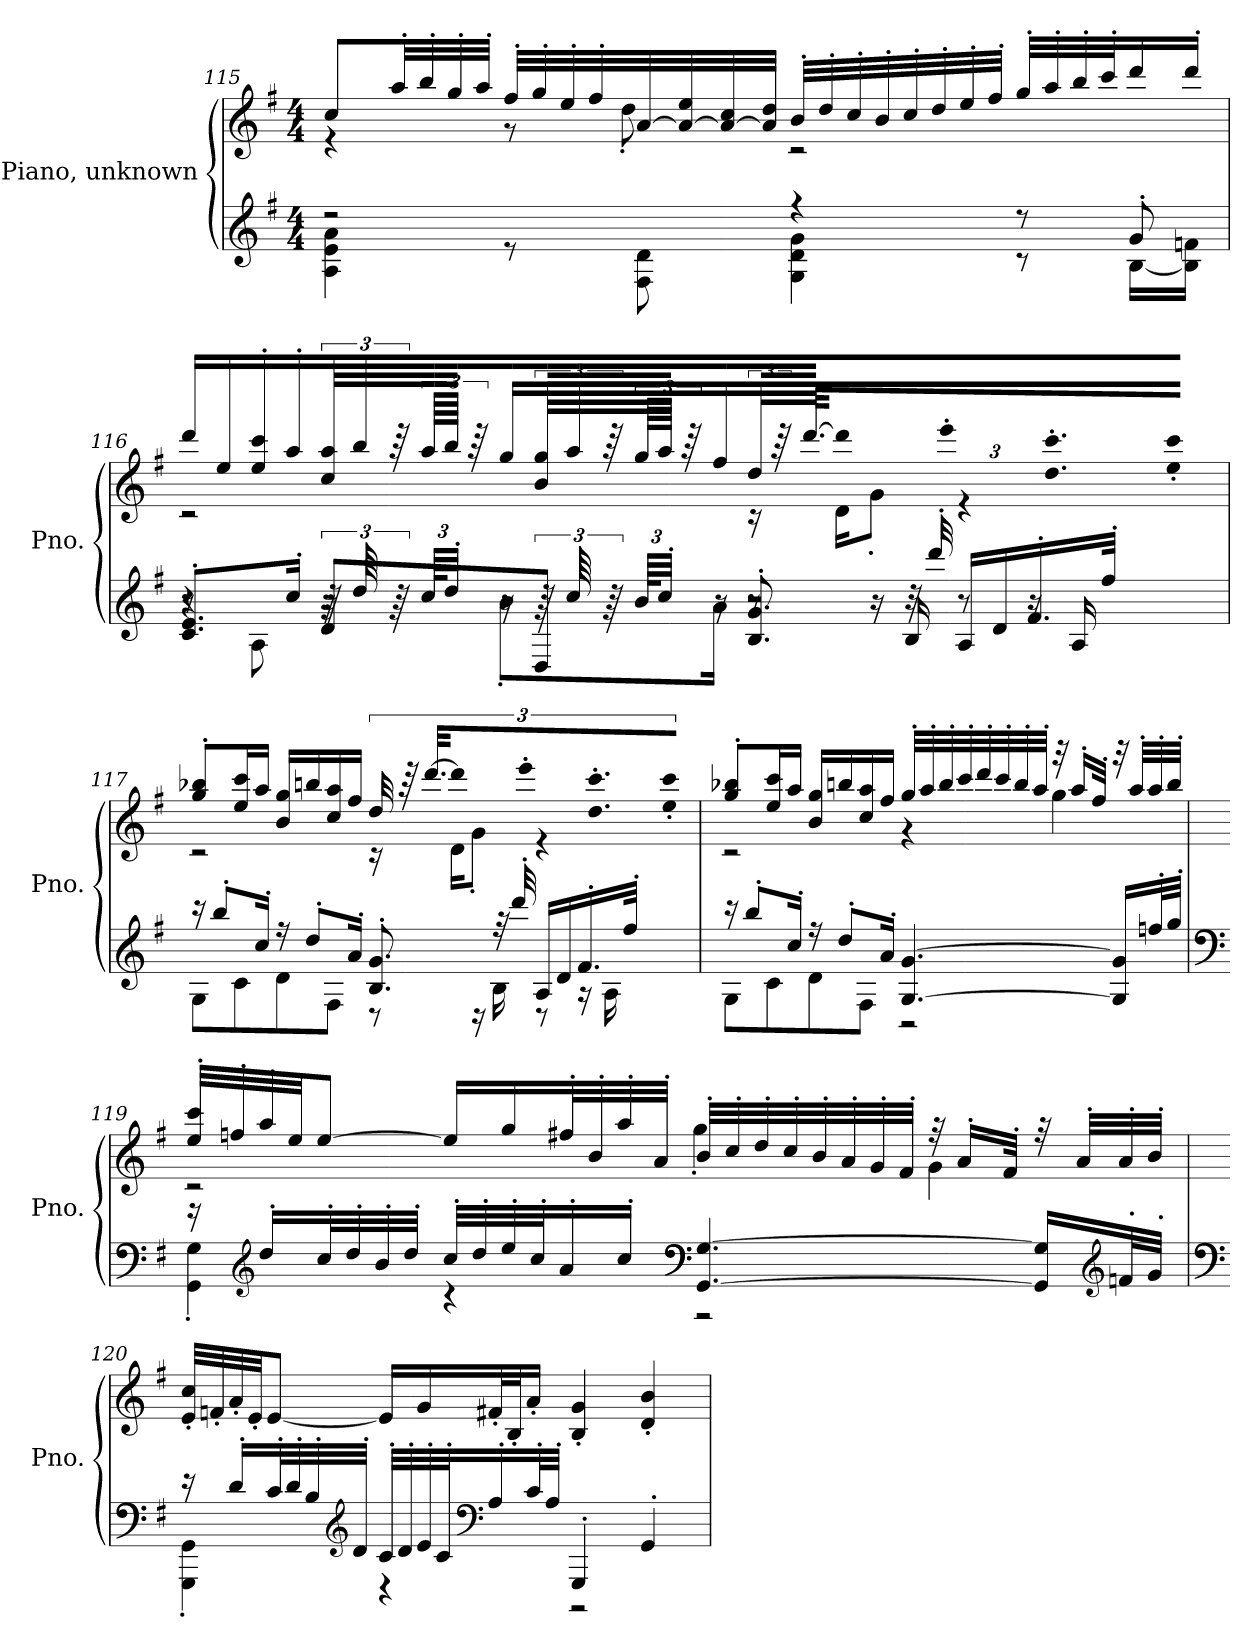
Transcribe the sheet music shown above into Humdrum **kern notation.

**kern	**kern
*part1	*part1
*staff2	*staff1
*I"Piano, unknown	*
*I'Pno.	*
!!LO:LB:g=z
*clefG2	*clefG2
*k[f#]	*k[f#]
*M4/4	*M4/4
=115	=115
*^	*^
2r	4A\ 4e\ 4a\	8cc/L	4r
.	.	32aa'/LL	.
.	.	32bb'/	.
.	.	32gg'/	.
.	.	32aa'/JJJ	.
.	8r	32ff#'/LLL	8r
.	.	32gg'/	.
.	.	32ee'/	.
.	.	32ff#'/	.
.	8F#\ 8d\	[32a/	8dd'\
.	.	32a/_ 32ee/	.
.	.	32a/_ 32cc/	.
.	.	32a/] 32dd/JJJ	.
4r	4G\ 4d\ 4g\	32b'/LLL	2r
.	.	32dd'/	.
.	.	32cc'/	.
.	.	32b'/	.
.	.	32cc'/	.
.	.	32dd'/	.
.	.	32ee'/	.
.	.	32ff#'/JJJ	.
8r	8r	32gg'/LLL	.
.	.	32aa'/	.
.	.	32bb'/	.
.	.	32ccc'/J	.
8g'/	[16B\LL	16ddd/	.
.	16B\] 16fn\JJ	16ddd'/JJ	.
!!LO:LB:g=z	!!
=116	=116	=116	=116
*	*^	*	*
8.c/' 8.e/'L	8r	4r	16ddd/LL	2r
.	.	.	16ee/	.
.	8A\	.	16ee/' 16ccc/'	.
16cc'/Jk	.	.	16aa'/	.
96r	16r	8d/L	96cc/ 96aa/LL	.
96dd/	.	.	96bb/JJJJ	.
96r	.	.	96r	.
96cc/KLLL	.	.	96aa/LLLL	.
48dd'/JJJ	.	.	96bb/JJJJ	.
.	.	.	96r	.
16r	8b'\L	.	16gg/LL	.
96r	.	8D/J	96b/ 96gg/LL	.
96cc/	.	.	96aa/JJJJ	.
96r	.	.	96r	.
96b/KLLL	.	.	96gg/LLLL	.
48cc'/JJJ	.	.	96aa/JJJJ	.
.	.	.	96r	.
16r	16a\Jk	.	16ff#/	.
8.B/' 8.g/'	2r	8r	48dd/	16r
.	.	.	96r	.
.	.	.	[48.ddd/KKL	.
.	.	.	8ddd/]	16d\KL
.	.	16r	.	8g'\J
32r	.	16B/	16eee'/K	.
32ddd'/	.	.	.	.
16A/LL	.	8r	8.dd/' 8.ccc/'	4r
16d/	.	.	.	.
16.f#'/	.	16r	.	.
.	.	16A/	16ee/' 16ccc/'Jk	.
32ff#'/JJk	.	.	.	.
*	*v	*v	*	*
!!LO:PB:g=z	!!
=117	=117	=117	=117
16r	8G\L	8gg/' 8bb-X/'L	2r
8bb'/L	.	.	.
.	8c\	16ee/ 16ccc/L	.
16cc'/Jk	.	16aa/JJ	.
16r	8d\	16b/ 16gg/LL	.
8dd'/L	.	16bbn/	.
.	8F#\J	16cc/ 16aa/	.
16a'/Jk	.	16ff#/JJ	.
8.B/' 8.g/'	8r	48dd/	16r
.	.	96r	.
.	.	[48.ddd/KKL	.
.	.	8ddd/]	16d\KL
.	16r	.	8g'\J
32r	16B\	16eee'/K	.
32ddd'/	.	.	.
16A/LL	8r	8.dd/' 8.ccc/'	4r
16d/	.	.	.
16.f#'/	16r	.	.
.	16A\	16ee/' 16ccc/'Jk	.
32ff#'/JJk	.	.	.
!!LO:LB:g=z	!!
=118	=118	=118	=118
16r	8G\L	8gg/' 8bb-X/'L	2r
8bb'/L	.	.	.
.	8c\	16ee/ 16ccc/L	.
16cc'/Jk	.	16aa/JJ	.
16r	8d\	16b/ 16gg/LL	.
8dd'/L	.	16bbn/	.
.	8F#\J	16cc/ 16aa/	.
16a'/Jk	.	16ff#/JJ	.
[4.G/ [4.g/	2r	32gg'/LLL	4r
.	.	32aa'/	.
.	.	32bb'/	.
.	.	32ccc'/	.
.	.	32ddd'/	.
.	.	32ccc'/	.
.	.	32bb'/	.
.	.	32aa'/JJJ	.
.	.	32r	4gg\
.	.	16aa'/LL	.
.	.	32ff#'/JJk	.
16G/] 16g/]LL	.	32r	.
.	.	32aa'/LLL	.
32ffn'/L	.	32aa'/	.
32gg'/JJJ	.	32bb'/JJJ	.
!!LO:LB:g=z	!!
=119	=119	=119	=119
*clefF4	*	*	*
16r	4GG\' 4G\'	32ee/' 32ccc/'LLL	2r
.	.	32ffn'/	.
*clefG2	*	*	*
16dd'/LL	.	32aa'/	.
.	.	32ee'/JJ	.
32cc'/L	.	[8ee/J	.
32dd'/	.	.	.
32b'/	.	.	.
32dd'/JJJ	.	.	.
32cc'/LLL	4r	16ee/LL]	.
32dd'/	.	.	.
32ee'/	.	16gg/	.
32cc'/J	.	.	.
16a'/	.	32ff#X'/L	.
.	.	32b'/	.
16cc'/JJ	.	32aa'/	.
.	.	32a'/JJJ	.
*clefF4	*	*	*
[4.GG/ [4.G/	2r	32b'/LLL	4gg'\
.	.	32cc'/	.
.	.	32dd'/	.
.	.	32cc'/	.
.	.	32b'/	.
.	.	32a'/	.
.	.	32g'/	.
.	.	32f#'/JJJ	.
.	.	32r	4g\
.	.	16a'/LL	.
.	.	32f#'/JJk	.
16GG/] 16G/]LL	.	32r	.
.	.	32a'/LLL	.
*clefG2	*	*	*
32fn'/L	.	32a'/	.
32g'/JJJ	.	32b'/JJJ	.
*	*	*v	*v
!!LO:LB:g=z
=120	=120	=120
*clefF4	*	*
16r	4GGG\' 4GG\'	32e/' 32cc/'LLL
.	.	32fn'/
16d'/LL	.	32a'/
.	.	32e'/JJ
32c'/L	.	[8e/J
32d'/	.	.
32B'/	.	.
*clefG2	*	*
32d'/JJJ	.	.
32c'/LLL	4r	16e/LL]
32d'/	.	.
32e'/	.	16g/
32c'/J	.	.
*clefF4	*	*
16A'/	.	32f#X'/L
.	.	32B'/J
32c'/L	.	16a'/JJ
32A'/JJJ	.	.
4GGG'/	2r	4B/' 4g/'
4GG'/	.	4d/' 4b/'
*v	*v	*
=	=
*-	*-
